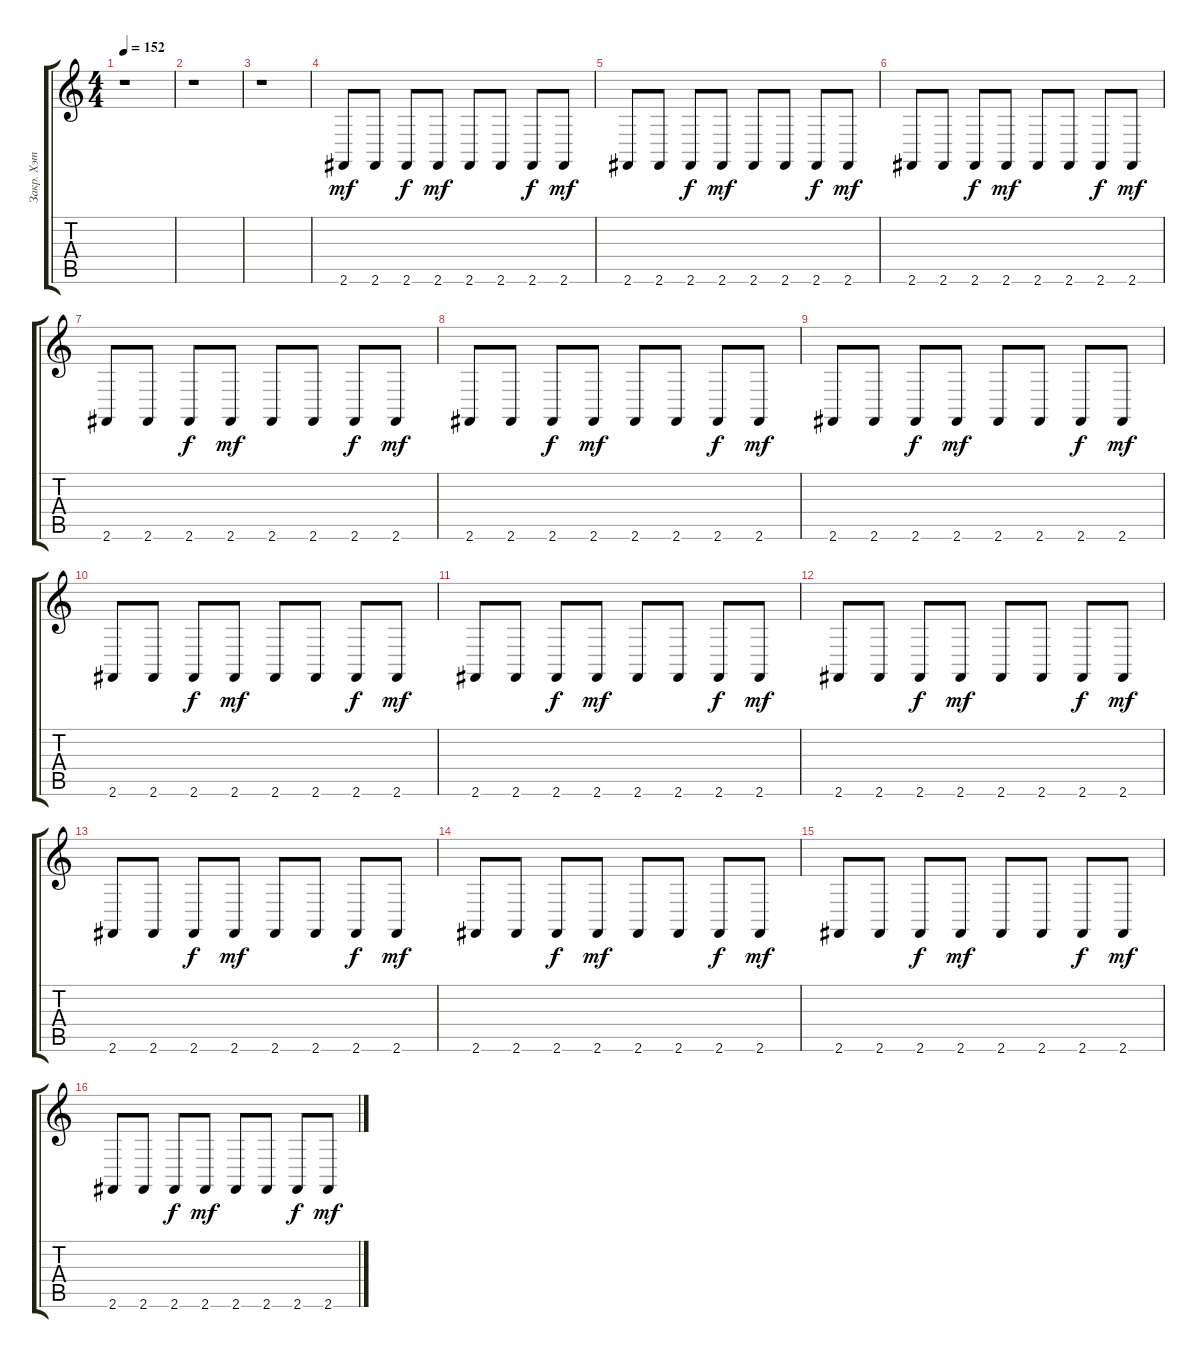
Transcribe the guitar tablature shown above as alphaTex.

\track ("Закр. Хэт" "Закр. Хэт") {instrument acousticgrandpiano}
\staff {score tabs}
\tuning (E4 B3 G3 D3 A2 E2) {hide}
\ts (4 4)
\tempo 152
\clef g2
\ks c
r.1{dy mf} |
r.1 |
r.1 |
2.6.8 2.6.8 2.6.8{dy f} 2.6.8{dy mf} 2.6.8 2.6.8 2.6.8{dy f} 2.6.8{dy mf} |
2.6.8 2.6.8 2.6.8{dy f} 2.6.8{dy mf} 2.6.8 2.6.8 2.6.8{dy f} 2.6.8{dy mf} |
2.6.8 2.6.8 2.6.8{dy f} 2.6.8{dy mf} 2.6.8 2.6.8 2.6.8{dy f} 2.6.8{dy mf} |
2.6.8 2.6.8 2.6.8{dy f} 2.6.8{dy mf} 2.6.8 2.6.8 2.6.8{dy f} 2.6.8{dy mf} |
2.6.8 2.6.8 2.6.8{dy f} 2.6.8{dy mf} 2.6.8 2.6.8 2.6.8{dy f} 2.6.8{dy mf} |
2.6.8 2.6.8 2.6.8{dy f} 2.6.8{dy mf} 2.6.8 2.6.8 2.6.8{dy f} 2.6.8{dy mf} |
2.6.8 2.6.8 2.6.8{dy f} 2.6.8{dy mf} 2.6.8 2.6.8 2.6.8{dy f} 2.6.8{dy mf} |
2.6.8 2.6.8 2.6.8{dy f} 2.6.8{dy mf} 2.6.8 2.6.8 2.6.8{dy f} 2.6.8{dy mf} |
2.6.8 2.6.8 2.6.8{dy f} 2.6.8{dy mf} 2.6.8 2.6.8 2.6.8{dy f} 2.6.8{dy mf} |
2.6.8 2.6.8 2.6.8{dy f} 2.6.8{dy mf} 2.6.8 2.6.8 2.6.8{dy f} 2.6.8{dy mf} |
2.6.8 2.6.8 2.6.8{dy f} 2.6.8{dy mf} 2.6.8 2.6.8 2.6.8{dy f} 2.6.8{dy mf} |
2.6.8 2.6.8 2.6.8{dy f} 2.6.8{dy mf} 2.6.8 2.6.8 2.6.8{dy f} 2.6.8{dy mf} |
2.6.8 2.6.8 2.6.8{dy f} 2.6.8{dy mf} 2.6.8 2.6.8 2.6.8{dy f} 2.6.8{dy mf}
